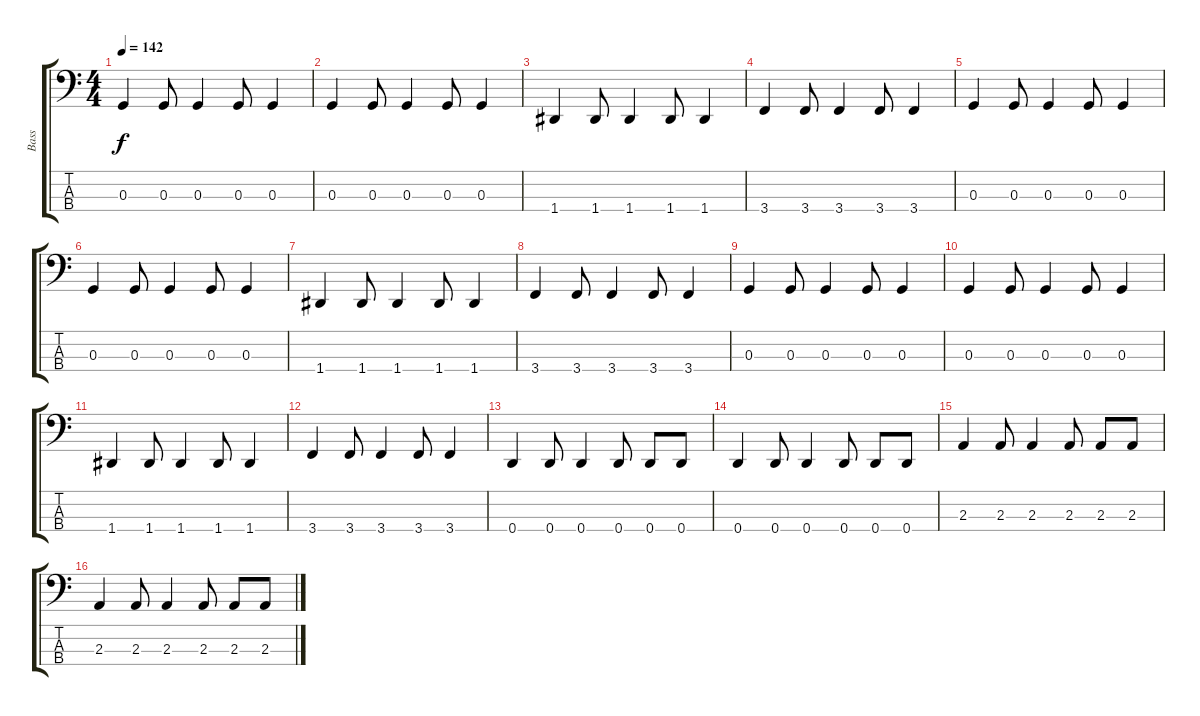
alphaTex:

\track ("Bass" "Bass") {instrument electricbassfinger}
\staff {score tabs}
\tuning (F2 C2 G1 D1) {hide}
\ts (4 4)
\tempo 142
\clef f4
\ks c
0.3.4{dy f} 0.3.8 0.3.4 0.3.8 0.3.4 |
0.3.4 0.3.8 0.3.4 0.3.8 0.3.4 |
1.4.4 1.4.8 1.4.4 1.4.8 1.4.4 |
3.4.4 3.4.8 3.4.4 3.4.8 3.4.4 |
0.3.4 0.3.8 0.3.4 0.3.8 0.3.4 |
0.3.4 0.3.8 0.3.4 0.3.8 0.3.4 |
1.4.4 1.4.8 1.4.4 1.4.8 1.4.4 |
3.4.4 3.4.8 3.4.4 3.4.8 3.4.4 |
0.3.4 0.3.8 0.3.4 0.3.8 0.3.4 |
0.3.4 0.3.8 0.3.4 0.3.8 0.3.4 |
1.4.4 1.4.8 1.4.4 1.4.8 1.4.4 |
3.4.4 3.4.8 3.4.4 3.4.8 3.4.4 |
0.4.4 0.4.8 0.4.4 0.4.8 0.4.8 0.4.8 |
0.4.4 0.4.8 0.4.4 0.4.8 0.4.8 0.4.8 |
2.3.4 2.3.8 2.3.4 2.3.8 2.3.8 2.3.8 |
2.3.4 2.3.8 2.3.4 2.3.8 2.3.8 2.3.8
